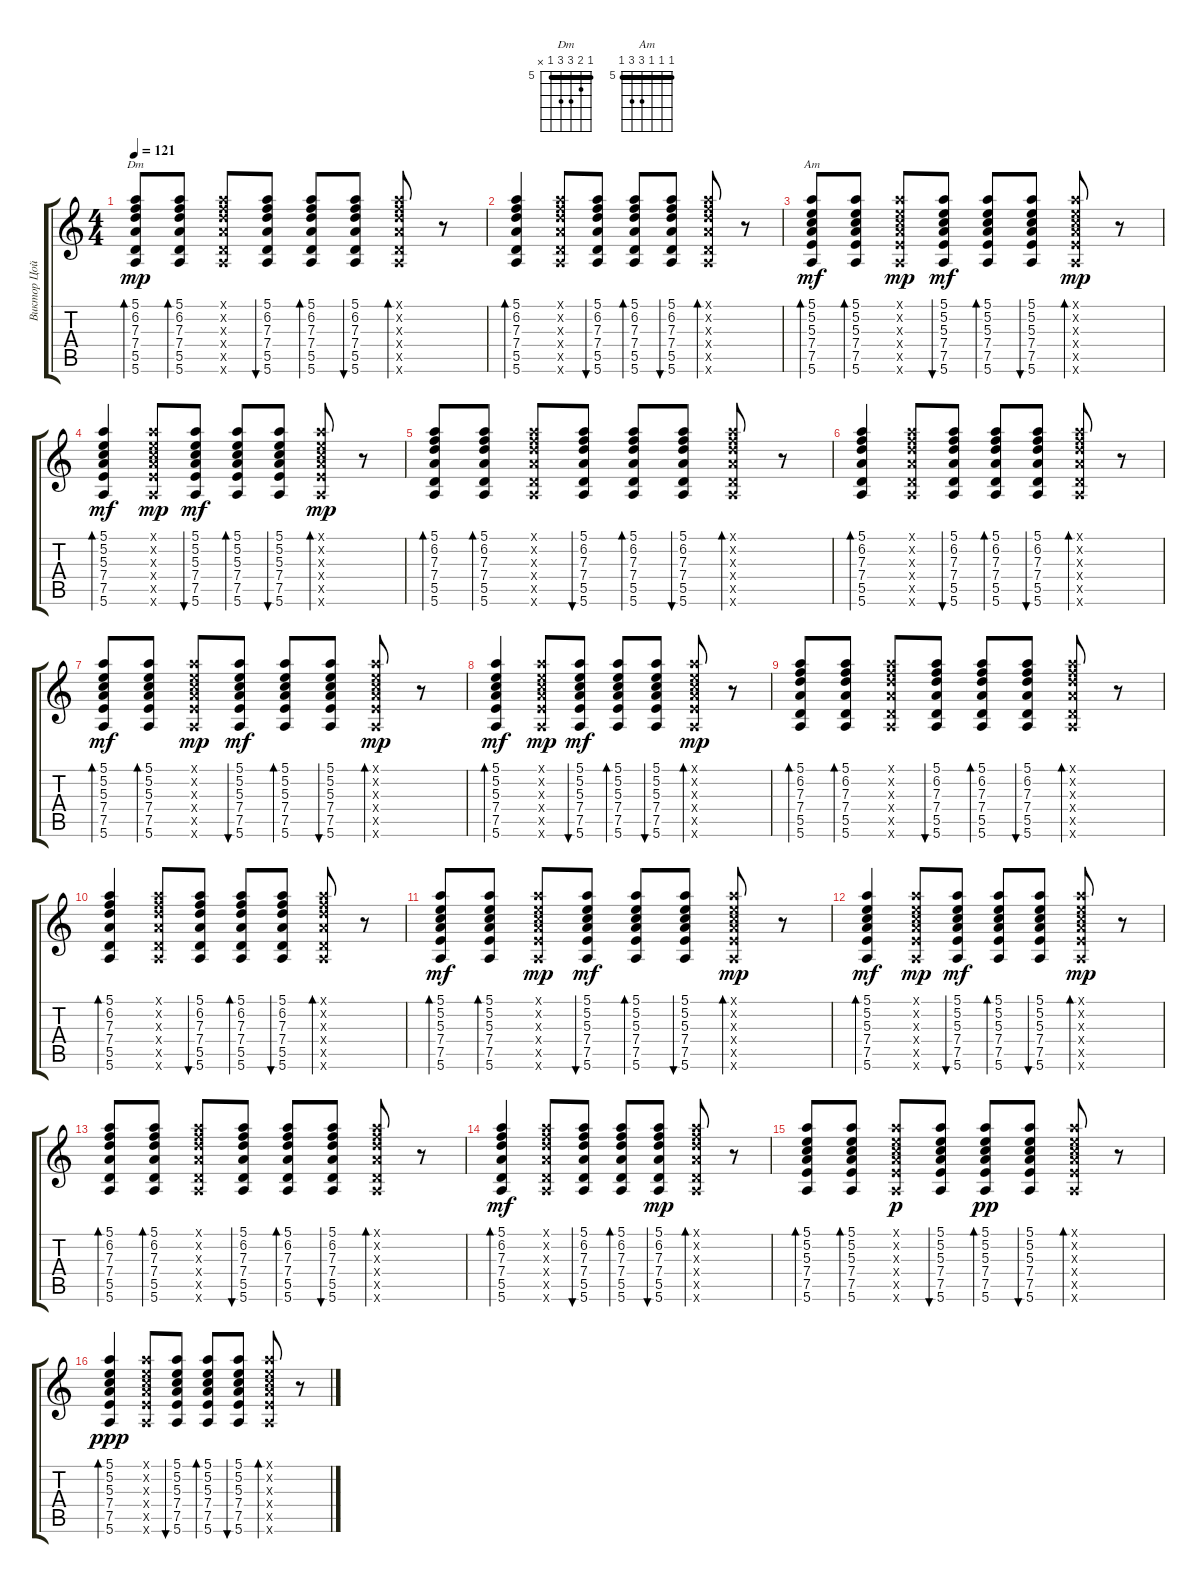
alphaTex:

\track ("Виктор Цой_2" "Виктор Цой") {instrument overdrivenguitar}
\staff {score tabs}
\tuning (E4 B3 G3 D3 A2 E2) {hide}
\chord ("Dm" 5 6 7 7 5 x) {firstfret 5 barre 5}
\chord ("Am" 5 5 5 7 7 5) {firstfret 5 barre 5}
\ts (4 4)
\tempo 121
\clef g2
\ks c
(5.1 6.2 7.3 7.4 5.5 5.6).8{bd 60 ch "Dm" dy mp} (5.1 6.2 7.3 7.4 5.5 5.6).8{bd 60} (5.1{x} 6.2{x} 7.3{x} 7.4{x} 5.5{x} 5.6{x}).8 (5.1 6.2 7.3 7.4 5.5 5.6).8{bu 60} (5.1 6.2 7.3 7.4 5.5 5.6).8{bd 60} (5.1 6.2 7.3 7.4 5.5 5.6).8{bu 60} (5.1{x} 6.2{x} 7.3{x} 7.4{x} 5.5{x} 5.6{x}).8{bd 60} r.8 |
(5.1 6.2 7.3 7.4 5.5 5.6).4{bd 60} (5.1{x} 6.2{x} 7.3{x} 7.4{x} 5.5{x} 5.6{x}).8 (5.1 6.2 7.3 7.4 5.5 5.6).8{bu 60} (5.1 6.2 7.3 7.4 5.5 5.6).8{bd 60} (5.1 6.2 7.3 7.4 5.5 5.6).8{bu 60} (5.1{x} 6.2{x} 7.3{x} 7.4{x} 5.5{x} 5.6{x}).8{bd 60} r.8 |
(5.1 5.2 5.3 7.4 7.5 5.6).8{bd 60 ch "Am" dy mf} (5.1 5.2 5.3 7.4 7.5 5.6).8{bd 60} (5.1{x} 5.2{x} 5.3{x} 7.4{x} 7.5{x} 5.6{x}).8{dy mp} (5.1 5.2 5.3 7.4 7.5 5.6).8{bu 60 dy mf} (5.1 5.2 5.3 7.4 7.5 5.6).8{bd 60} (5.1 5.2 5.3 7.4 7.5 5.6).8{bu 60} (5.1{x} 5.2{x} 5.3{x} 7.4{x} 7.5{x} 5.6{x}).8{bd 60 dy mp} r.8 |
(5.1 5.2 5.3 7.4 7.5 5.6).4{bd 60 dy mf} (5.1{x} 5.2{x} 5.3{x} 7.4{x} 7.5{x} 5.6{x}).8{dy mp} (5.1 5.2 5.3 7.4 7.5 5.6).8{bu 60 dy mf} (5.1 5.2 5.3 7.4 7.5 5.6).8{bd 60} (5.1 5.2 5.3 7.4 7.5 5.6).8{bu 60} (5.1{x} 5.2{x} 5.3{x} 7.4{x} 7.5{x} 5.6{x}).8{bd 60 dy mp} r.8 |
(5.1 6.2 7.3 7.4 5.5 5.6).8{bd 60} (5.1 6.2 7.3 7.4 5.5 5.6).8{bd 60} (5.1{x} 6.2{x} 7.3{x} 7.4{x} 5.5{x} 5.6{x}).8 (5.1 6.2 7.3 7.4 5.5 5.6).8{bu 60} (5.1 6.2 7.3 7.4 5.5 5.6).8{bd 60} (5.1 6.2 7.3 7.4 5.5 5.6).8{bu 60} (5.1{x} 6.2{x} 7.3{x} 7.4{x} 5.5{x} 5.6{x}).8{bd 60} r.8 |
(5.1 6.2 7.3 7.4 5.5 5.6).4{bd 60} (5.1{x} 6.2{x} 7.3{x} 7.4{x} 5.5{x} 5.6{x}).8 (5.1 6.2 7.3 7.4 5.5 5.6).8{bu 60} (5.1 6.2 7.3 7.4 5.5 5.6).8{bd 60} (5.1 6.2 7.3 7.4 5.5 5.6).8{bu 60} (5.1{x} 6.2{x} 7.3{x} 7.4{x} 5.5{x} 5.6{x}).8{bd 60} r.8 |
(5.1 5.2 5.3 7.4 7.5 5.6).8{bd 60 dy mf} (5.1 5.2 5.3 7.4 7.5 5.6).8{bd 60} (5.1{x} 5.2{x} 5.3{x} 7.4{x} 7.5{x} 5.6{x}).8{dy mp} (5.1 5.2 5.3 7.4 7.5 5.6).8{bu 60 dy mf} (5.1 5.2 5.3 7.4 7.5 5.6).8{bd 60} (5.1 5.2 5.3 7.4 7.5 5.6).8{bu 60} (5.1{x} 5.2{x} 5.3{x} 7.4{x} 7.5{x} 5.6{x}).8{bd 60 dy mp} r.8 |
(5.1 5.2 5.3 7.4 7.5 5.6).4{bd 60 dy mf} (5.1{x} 5.2{x} 5.3{x} 7.4{x} 7.5{x} 5.6{x}).8{dy mp} (5.1 5.2 5.3 7.4 7.5 5.6).8{bu 60 dy mf} (5.1 5.2 5.3 7.4 7.5 5.6).8{bd 60} (5.1 5.2 5.3 7.4 7.5 5.6).8{bu 60} (5.1{x} 5.2{x} 5.3{x} 7.4{x} 7.5{x} 5.6{x}).8{bd 60 dy mp} r.8 |
(5.1 6.2 7.3 7.4 5.5 5.6).8{bd 60} (5.1 6.2 7.3 7.4 5.5 5.6).8{bd 60} (5.1{x} 6.2{x} 7.3{x} 7.4{x} 5.5{x} 5.6{x}).8 (5.1 6.2 7.3 7.4 5.5 5.6).8{bu 60} (5.1 6.2 7.3 7.4 5.5 5.6).8{bd 60} (5.1 6.2 7.3 7.4 5.5 5.6).8{bu 60} (5.1{x} 6.2{x} 7.3{x} 7.4{x} 5.5{x} 5.6{x}).8{bd 60} r.8 |
(5.1 6.2 7.3 7.4 5.5 5.6).4{bd 60} (5.1{x} 6.2{x} 7.3{x} 7.4{x} 5.5{x} 5.6{x}).8 (5.1 6.2 7.3 7.4 5.5 5.6).8{bu 60} (5.1 6.2 7.3 7.4 5.5 5.6).8{bd 60} (5.1 6.2 7.3 7.4 5.5 5.6).8{bu 60} (5.1{x} 6.2{x} 7.3{x} 7.4{x} 5.5{x} 5.6{x}).8{bd 60} r.8 |
(5.1 5.2 5.3 7.4 7.5 5.6).8{bd 60 dy mf} (5.1 5.2 5.3 7.4 7.5 5.6).8{bd 60} (5.1{x} 5.2{x} 5.3{x} 7.4{x} 7.5{x} 5.6{x}).8{dy mp} (5.1 5.2 5.3 7.4 7.5 5.6).8{bu 60 dy mf} (5.1 5.2 5.3 7.4 7.5 5.6).8{bd 60} (5.1 5.2 5.3 7.4 7.5 5.6).8{bu 60} (5.1{x} 5.2{x} 5.3{x} 7.4{x} 7.5{x} 5.6{x}).8{bd 60 dy mp} r.8 |
(5.1 5.2 5.3 7.4 7.5 5.6).4{bd 60 dy mf} (5.1{x} 5.2{x} 5.3{x} 7.4{x} 7.5{x} 5.6{x}).8{dy mp} (5.1 5.2 5.3 7.4 7.5 5.6).8{bu 60 dy mf} (5.1 5.2 5.3 7.4 7.5 5.6).8{bd 60} (5.1 5.2 5.3 7.4 7.5 5.6).8{bu 60} (5.1{x} 5.2{x} 5.3{x} 7.4{x} 7.5{x} 5.6{x}).8{bd 60 dy mp} r.8 |
(5.1 6.2 7.3 7.4 5.5 5.6).8{bd 60} (5.1 6.2 7.3 7.4 5.5 5.6).8{bd 60} (5.1{x} 6.2{x} 7.3{x} 7.4{x} 5.5{x} 5.6{x}).8 (5.1 6.2 7.3 7.4 5.5 5.6).8{bu 60} (5.1 6.2 7.3 7.4 5.5 5.6).8{bd 60} (5.1 6.2 7.3 7.4 5.5 5.6).8{bu 60} (5.1{x} 6.2{x} 7.3{x} 7.4{x} 5.5{x} 5.6{x}).8{bd 60} r.8 |
(5.1 6.2 7.3 7.4 5.5 5.6).4{bd 60 dy mf} (5.1{x} 6.2{x} 7.3{x} 7.4{x} 5.5{x} 5.6{x}).8 (5.1 6.2 7.3 7.4 5.5 5.6).8{bu 60} (5.1 6.2 7.3 7.4 5.5 5.6).8{bd 60} (5.1 6.2 7.3 7.4 5.5 5.6).8{bu 60 dy mp} (5.1{x} 6.2{x} 7.3{x} 7.4{x} 5.5{x} 5.6{x}).8{bd 60} r.8 |
(5.1 5.2 5.3 7.4 7.5 5.6).8{bd 60} (5.1 5.2 5.3 7.4 7.5 5.6).8{bd 60} (5.1{x} 5.2{x} 5.3{x} 7.4{x} 7.5{x} 5.6{x}).8{dy p} (5.1 5.2 5.3 7.4 7.5 5.6).8{bu 60} (5.1 5.2 5.3 7.4 7.5 5.6).8{bd 60 dy pp} (5.1 5.2 5.3 7.4 7.5 5.6).8{bu 60} (5.1{x} 5.2{x} 5.3{x} 7.4{x} 7.5{x} 5.6{x}).8{bd 60} r.8 |
(5.1 5.2 5.3 7.4 7.5 5.6).4{bd 60 dy ppp} (5.1{x} 5.2{x} 5.3{x} 7.4{x} 7.5{x} 5.6{x}).8 (5.1 5.2 5.3 7.4 7.5 5.6).8{bu 60} (5.1 5.2 5.3 7.4 7.5 5.6).8{bd 60} (5.1 5.2 5.3 7.4 7.5 5.6).8{bu 60} (5.1{x} 5.2{x} 5.3{x} 7.4{x} 7.5{x} 5.6{x}).8{bd 60} r.8
